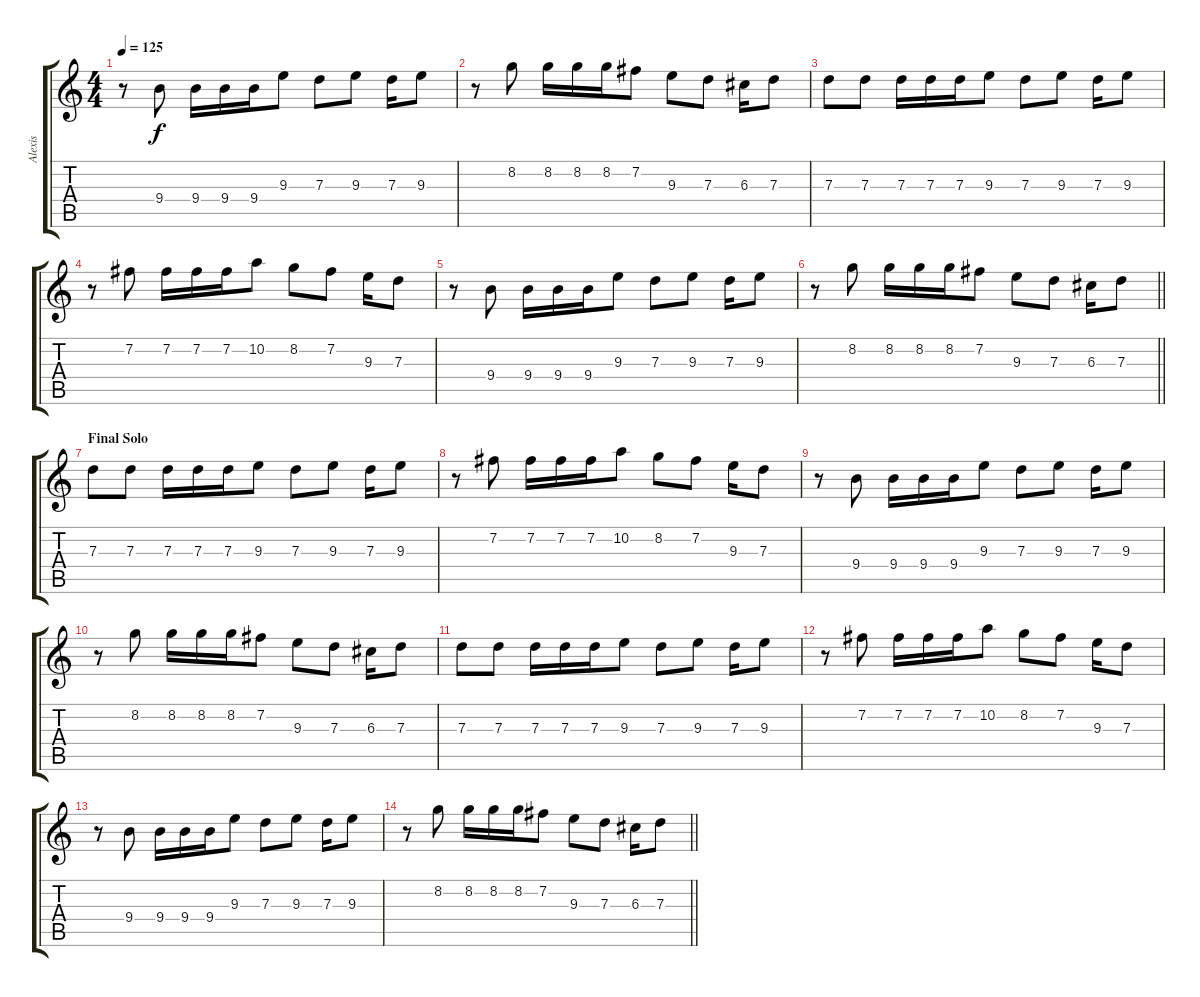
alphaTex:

\track ("Alexis" "Alexis") {instrument distortionguitar}
\staff {score tabs}
\tuning (E4 B3 G3 D3 A2 E2) {hide}
\ts (4 4)
\tempo 125
\clef g2
\ks c
r.8{dy f} 9.4.8 9.4.16 9.4.16 9.4.16 9.3.8 7.3.8 9.3.8 7.3.16 9.3.8 |
r.8 8.2.8 8.2.16 8.2.16 8.2.16 7.2.8 9.3.8 7.3.8 6.3.16 7.3.8 |
7.3.8 7.3.8 7.3.16 7.3.16 7.3.16 9.3.8 7.3.8 9.3.8 7.3.16 9.3.8 |
r.8 7.2.8 7.2.16 7.2.16 7.2.16 10.2.8 8.2.8 7.2.8 9.3.16 7.3.8 |
r.8 9.4.8 9.4.16 9.4.16 9.4.16 9.3.8 7.3.8 9.3.8 7.3.16 9.3.8 |
\barLineRight lightlight
r.8 8.2.8 8.2.16 8.2.16 8.2.16 7.2.8 9.3.8 7.3.8 6.3.16 7.3.8 |
\section ("" "Final Solo")
7.3.8{volume 8} 7.3.8 7.3.16 7.3.16 7.3.16 9.3.8 7.3.8 9.3.8 7.3.16 9.3.8 |
r.8 7.2.8 7.2.16 7.2.16 7.2.16 10.2.8 8.2.8 7.2.8 9.3.16 7.3.8 |
r.8 9.4.8 9.4.16 9.4.16 9.4.16 9.3.8 7.3.8 9.3.8 7.3.16 9.3.8 |
r.8 8.2.8 8.2.16 8.2.16 8.2.16 7.2.8 9.3.8 7.3.8 6.3.16 7.3.8 |
7.3.8{volume 0} 7.3.8 7.3.16 7.3.16 7.3.16 9.3.8 7.3.8 9.3.8 7.3.16 9.3.8 |
r.8 7.2.8 7.2.16 7.2.16 7.2.16 10.2.8 8.2.8 7.2.8 9.3.16 7.3.8 |
r.8 9.4.8 9.4.16 9.4.16 9.4.16 9.3.8 7.3.8 9.3.8 7.3.16 9.3.8 |
\barLineRight lightlight
r.8 8.2.8 8.2.16 8.2.16 8.2.16 7.2.8 9.3.8 7.3.8 6.3.16 7.3.8
